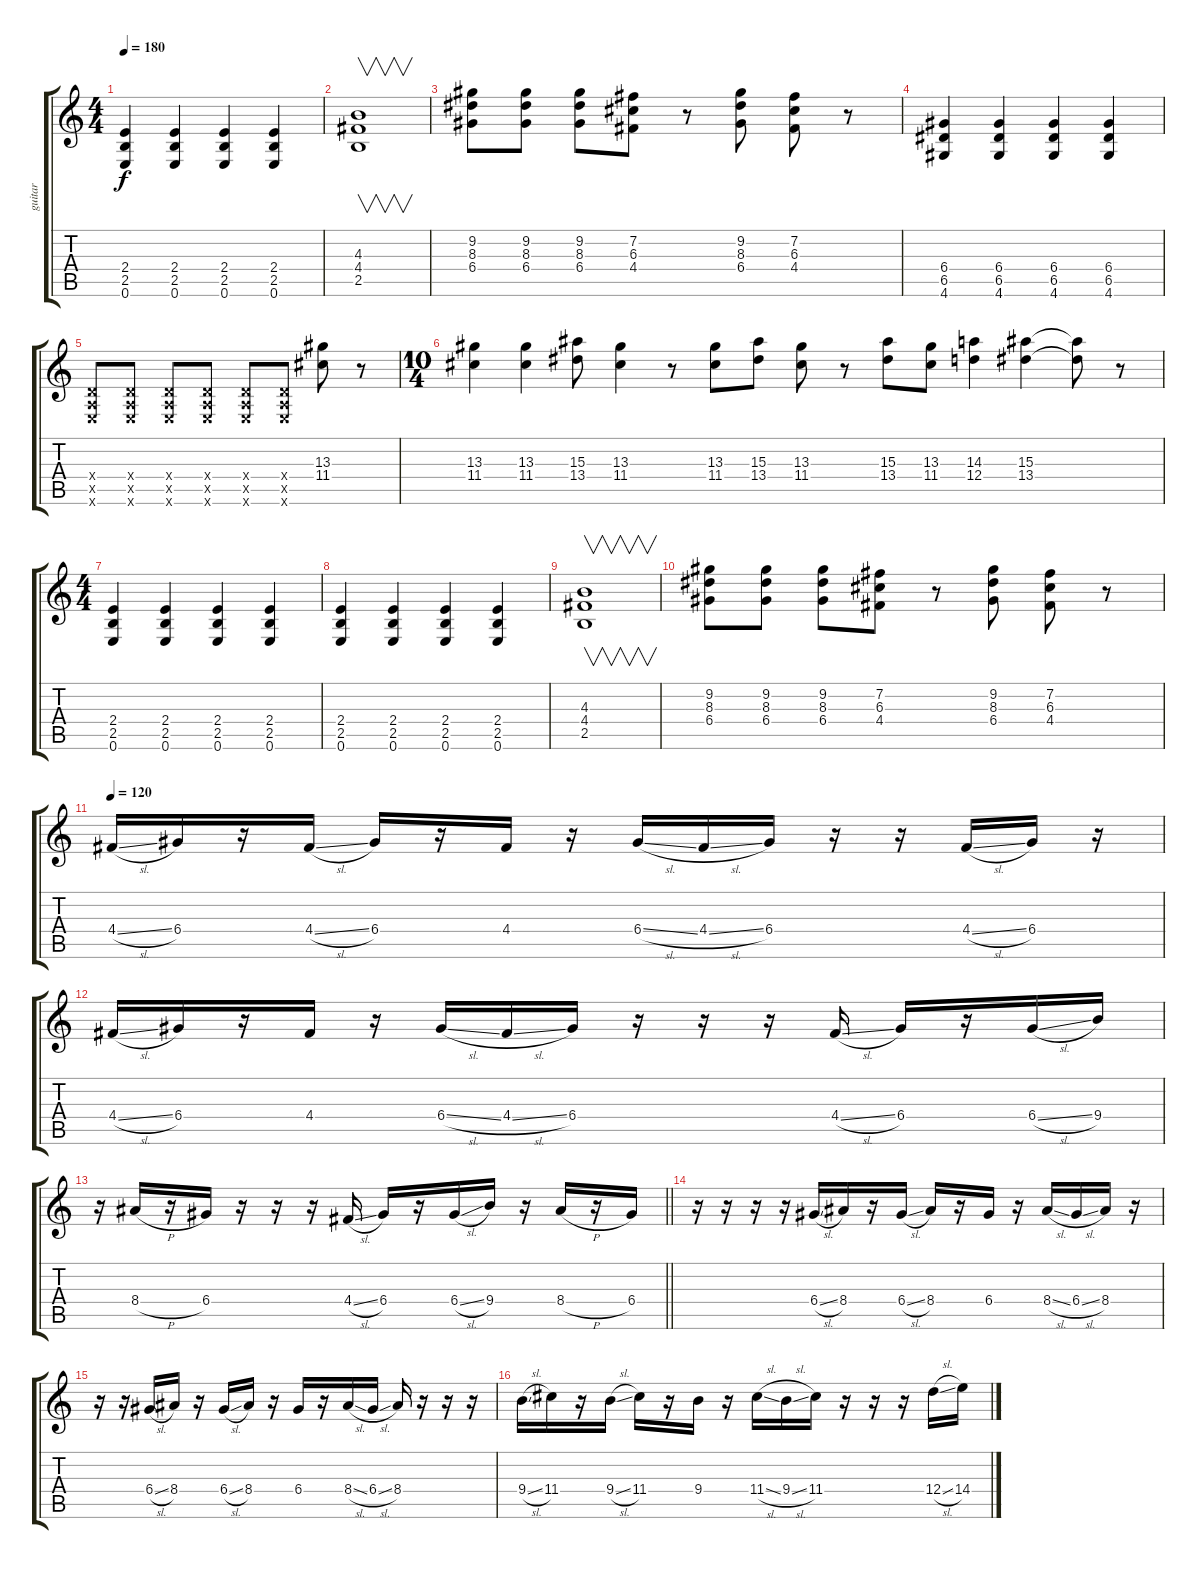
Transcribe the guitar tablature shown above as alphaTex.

\track ("guitar" "guitar") {instrument distortionguitar}
\staff {score tabs}
\tuning (E4 B3 G3 D3 A2 E2) {hide}
\ts (4 4)
\tempo 180
\clef g2
\ks c
(2.4 2.5 0.6).4{dy f} (2.4 2.5 0.6).4 (2.4 2.5 0.6).4 (2.4 2.5 0.6).4 |
(4.3 4.4 2.5).1{v} |
(9.2 8.3 6.4).8 (9.2 8.3 6.4).8 (9.2 8.3 6.4).8 (7.2 6.3 4.4).8 r.8 (9.2 8.3 6.4).8 (7.2 6.3 4.4).8 r.8 |
(6.4 6.5 4.6).4 (6.4 6.5 4.6).4 (6.4 6.5 4.6).4 (6.4 6.5 4.6).4 |
(0.4{x} 0.5{x} 0.6{x}).8 (0.4{x} 0.5{x} 0.6{x}).8 (0.4{x} 0.5{x} 0.6{x}).8 (0.4{x} 0.5{x} 0.6{x}).8 (0.4{x} 0.5{x} 0.6{x}).8 (0.4{x} 0.5{x} 0.6{x}).8 (13.3 11.4).8 r.8 |
\ts (10 4)
(13.3 11.4).4 (13.3 11.4).4 (15.3 13.4).8 (13.3 11.4).4 r.8 (13.3 11.4).8 (15.3 13.4).8 (13.3 11.4).8 r.8 (15.3 13.4).8 (13.3 11.4).8 (14.3 12.4).4 (15.3 13.4).4 (15.3{t} 13.4{t}).8 r.8 |
\ts (4 4)
(2.4 2.5 0.6).4 (2.4 2.5 0.6).4 (2.4 2.5 0.6).4 (2.4 2.5 0.6).4 |
(2.4 2.5 0.6).4 (2.4 2.5 0.6).4 (2.4 2.5 0.6).4 (2.4 2.5 0.6).4 |
(4.3 4.4 2.5).1{v} |
(9.2 8.3 6.4).8 (9.2 8.3 6.4).8 (9.2 8.3 6.4).8 (7.2 6.3 4.4).8 r.8 (9.2 8.3 6.4).8 (7.2 6.3 4.4).8 r.8 |
\tempo 120
4.4{sl}.16 6.4.16 r.16 4.4{sl}.16 6.4.16 r.16 4.4.16 r.16 6.4{sl}.16 4.4{sl}.16 6.4.16 r.16 r.16 4.4{sl}.16 6.4.16 r.16 |
4.4{sl}.16 6.4.16 r.16 4.4.16 r.16 6.4{sl}.16 4.4{sl}.16 6.4.16 r.16 r.16 r.16 4.4{sl}.16 6.4.16 r.16 6.4{sl}.16 9.4.16 |
\barLineRight lightlight
r.16 8.4{h}.16 r.16 6.4.16 r.16 r.16 r.16 4.4{sl}.16 6.4.16 r.16 6.4{sl}.16 9.4.16 r.16 8.4{h}.16 r.16 6.4.16 |
r.16 r.16 r.16 r.16 6.4{sl}.16 8.4.16 r.16 6.4{sl}.16 8.4.16 r.16 6.4.16 r.16 8.4{sl}.16 6.4{sl}.16 8.4.16 r.16 |
r.16 r.16 6.4{sl}.16 8.4.16 r.16 6.4{sl}.16 8.4.16 r.16 6.4.16 r.16 8.4{sl}.16 6.4{sl}.16 8.4.16 r.16 r.16 r.16 |
9.4{sl}.16 11.4.16 r.16 9.4{sl}.16 11.4.16 r.16 9.4.16 r.16 11.4{sl}.16 9.4{sl}.16 11.4.16 r.16 r.16 r.16 12.4{sl}.16 14.4.16
